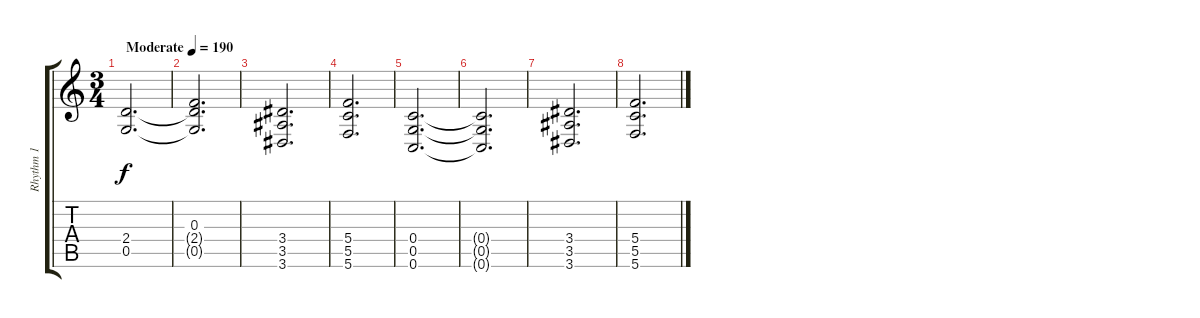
\track ("Rhythm 1" "Rhythm 1") {instrument distortionguitar}
\staff {score tabs}
\tuning (D4 A3 F3 C3 G2 C2) {hide}
\ts (3 4)
\tempo (190 "Moderate")
\clef g2
\ks c
(2.4 0.5).2{d dy f instrument distortionguitar} |
(0.3 2.4{t} 0.5{t}).2{d} |
(3.4 3.5 3.6).2{d} |
(5.4 5.5 5.6).2{d} |
(0.4 0.5 0.6).2{d} |
(0.4{t} 0.5{t} 0.6{t}).2{d} |
(3.4 3.5 3.6).2{d} |
(5.4 5.5 5.6).2{d}
